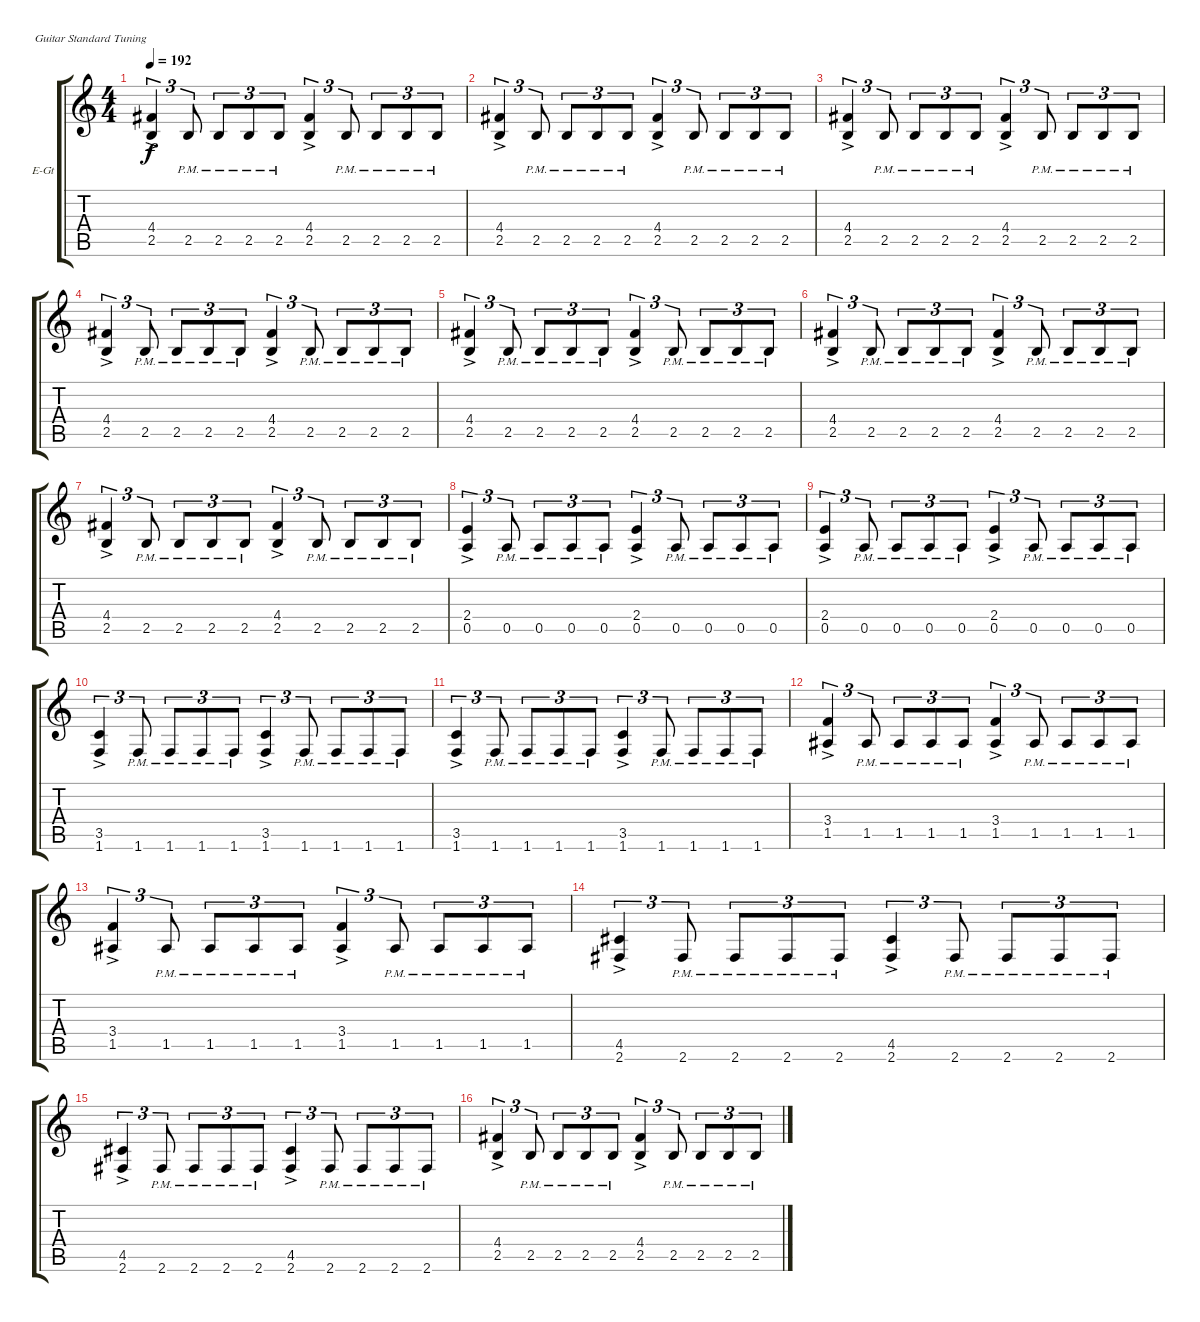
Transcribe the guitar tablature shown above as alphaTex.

\bracketExtendMode groupsimilarinstruments
\firstSystemTrackNameOrientation horizontal
\otherSystemsTrackNameOrientation horizontal
\track ("Guitar 2" "E-Gt") {instrument distortionguitar}
\staff {score tabs}
\tuning (E4 B3 G3 D3 A2 E2)
\ts (4 4)
\tempo 192
\clef g2
\ks c
(4.4{ac} 2.5{ac}).4{tu (3 2) dy f} 2.5{pm}.8{tu (3 2)} 2.5{pm}.8{tu (3 2)} 2.5{pm}.8{tu (3 2)} 2.5{pm}.8{tu (3 2)} (4.4{ac} 2.5{ac}).4{tu (3 2)} 2.5{pm}.8{tu (3 2)} 2.5{pm}.8{tu (3 2)} 2.5{pm}.8{tu (3 2)} 2.5{pm}.8{tu (3 2)} |
(4.4{ac} 2.5{ac}).4{tu (3 2)} 2.5{pm}.8{tu (3 2)} 2.5{pm}.8{tu (3 2)} 2.5{pm}.8{tu (3 2)} 2.5{pm}.8{tu (3 2)} (4.4{ac} 2.5{ac}).4{tu (3 2)} 2.5{pm}.8{tu (3 2)} 2.5{pm}.8{tu (3 2)} 2.5{pm}.8{tu (3 2)} 2.5{pm}.8{tu (3 2)} |
(4.4{ac} 2.5{ac}).4{tu (3 2)} 2.5{pm}.8{tu (3 2)} 2.5{pm}.8{tu (3 2)} 2.5{pm}.8{tu (3 2)} 2.5{pm}.8{tu (3 2)} (4.4{ac} 2.5{ac}).4{tu (3 2)} 2.5{pm}.8{tu (3 2)} 2.5{pm}.8{tu (3 2)} 2.5{pm}.8{tu (3 2)} 2.5{pm}.8{tu (3 2)} |
(4.4{ac} 2.5{ac}).4{tu (3 2)} 2.5{pm}.8{tu (3 2)} 2.5{pm}.8{tu (3 2)} 2.5{pm}.8{tu (3 2)} 2.5{pm}.8{tu (3 2)} (4.4{ac} 2.5{ac}).4{tu (3 2)} 2.5{pm}.8{tu (3 2)} 2.5{pm}.8{tu (3 2)} 2.5{pm}.8{tu (3 2)} 2.5{pm}.8{tu (3 2)} |
(4.4{ac} 2.5{ac}).4{tu (3 2)} 2.5{pm}.8{tu (3 2)} 2.5{pm}.8{tu (3 2)} 2.5{pm}.8{tu (3 2)} 2.5{pm}.8{tu (3 2)} (4.4{ac} 2.5{ac}).4{tu (3 2)} 2.5{pm}.8{tu (3 2)} 2.5{pm}.8{tu (3 2)} 2.5{pm}.8{tu (3 2)} 2.5{pm}.8{tu (3 2)} |
(4.4{ac} 2.5{ac}).4{tu (3 2)} 2.5{pm}.8{tu (3 2)} 2.5{pm}.8{tu (3 2)} 2.5{pm}.8{tu (3 2)} 2.5{pm}.8{tu (3 2)} (4.4{ac} 2.5{ac}).4{tu (3 2)} 2.5{pm}.8{tu (3 2)} 2.5{pm}.8{tu (3 2)} 2.5{pm}.8{tu (3 2)} 2.5{pm}.8{tu (3 2)} |
(4.4{ac} 2.5{ac}).4{tu (3 2)} 2.5{pm}.8{tu (3 2)} 2.5{pm}.8{tu (3 2)} 2.5{pm}.8{tu (3 2)} 2.5{pm}.8{tu (3 2)} (4.4{ac} 2.5{ac}).4{tu (3 2)} 2.5{pm}.8{tu (3 2)} 2.5{pm}.8{tu (3 2)} 2.5{pm}.8{tu (3 2)} 2.5{pm}.8{tu (3 2)} |
(2.4{ac} 0.5{ac}).4{tu (3 2)} 0.5{pm}.8{tu (3 2)} 0.5{pm}.8{tu (3 2)} 0.5{pm}.8{tu (3 2)} 0.5{pm}.8{tu (3 2)} (2.4{ac} 0.5{ac}).4{tu (3 2)} 0.5{pm}.8{tu (3 2)} 0.5{pm}.8{tu (3 2)} 0.5{pm}.8{tu (3 2)} 0.5{pm}.8{tu (3 2)} |
(2.4{ac} 0.5{ac}).4{tu (3 2)} 0.5{pm}.8{tu (3 2)} 0.5{pm}.8{tu (3 2)} 0.5{pm}.8{tu (3 2)} 0.5{pm}.8{tu (3 2)} (2.4{ac} 0.5{ac}).4{tu (3 2)} 0.5{pm}.8{tu (3 2)} 0.5{pm}.8{tu (3 2)} 0.5{pm}.8{tu (3 2)} 0.5{pm}.8{tu (3 2)} |
(3.5{ac} 1.6{ac}).4{tu (3 2)} 1.6{pm}.8{tu (3 2)} 1.6{pm}.8{tu (3 2)} 1.6{pm}.8{tu (3 2)} 1.6{pm}.8{tu (3 2)} (3.5{ac} 1.6{ac}).4{tu (3 2)} 1.6{pm}.8{tu (3 2)} 1.6{pm}.8{tu (3 2)} 1.6{pm}.8{tu (3 2)} 1.6{pm}.8{tu (3 2)} |
(3.5{ac} 1.6{ac}).4{tu (3 2)} 1.6{pm}.8{tu (3 2)} 1.6{pm}.8{tu (3 2)} 1.6{pm}.8{tu (3 2)} 1.6{pm}.8{tu (3 2)} (3.5{ac} 1.6{ac}).4{tu (3 2)} 1.6{pm}.8{tu (3 2)} 1.6{pm}.8{tu (3 2)} 1.6{pm}.8{tu (3 2)} 1.6{pm}.8{tu (3 2)} |
(3.4{ac} 1.5{ac}).4{tu (3 2)} 1.5{pm}.8{tu (3 2)} 1.5{pm}.8{tu (3 2)} 1.5{pm}.8{tu (3 2)} 1.5{pm}.8{tu (3 2)} (3.4{ac} 1.5{ac}).4{tu (3 2)} 1.5{pm}.8{tu (3 2)} 1.5{pm}.8{tu (3 2)} 1.5{pm}.8{tu (3 2)} 1.5{pm}.8{tu (3 2)} |
(3.4{ac} 1.5{ac}).4{tu (3 2)} 1.5{pm}.8{tu (3 2)} 1.5{pm}.8{tu (3 2)} 1.5{pm}.8{tu (3 2)} 1.5{pm}.8{tu (3 2)} (3.4{ac} 1.5{ac}).4{tu (3 2)} 1.5{pm}.8{tu (3 2)} 1.5{pm}.8{tu (3 2)} 1.5{pm}.8{tu (3 2)} 1.5{pm}.8{tu (3 2)} |
(4.5{ac} 2.6{ac}).4{tu (3 2)} 2.6{pm}.8{tu (3 2)} 2.6{pm}.8{tu (3 2)} 2.6{pm}.8{tu (3 2)} 2.6{pm}.8{tu (3 2)} (4.5{ac} 2.6{ac}).4{tu (3 2)} 2.6{pm}.8{tu (3 2)} 2.6{pm}.8{tu (3 2)} 2.6{pm}.8{tu (3 2)} 2.6{pm}.8{tu (3 2)} |
(4.5{ac} 2.6{ac}).4{tu (3 2)} 2.6{pm}.8{tu (3 2)} 2.6{pm}.8{tu (3 2)} 2.6{pm}.8{tu (3 2)} 2.6{pm}.8{tu (3 2)} (4.5{ac} 2.6{ac}).4{tu (3 2)} 2.6{pm}.8{tu (3 2)} 2.6{pm}.8{tu (3 2)} 2.6{pm}.8{tu (3 2)} 2.6{pm}.8{tu (3 2)} |
(4.4{ac} 2.5{ac}).4{tu (3 2)} 2.5{pm}.8{tu (3 2)} 2.5{pm}.8{tu (3 2)} 2.5{pm}.8{tu (3 2)} 2.5{pm}.8{tu (3 2)} (4.4{ac} 2.5{ac}).4{tu (3 2)} 2.5{pm}.8{tu (3 2)} 2.5{pm}.8{tu (3 2)} 2.5{pm}.8{tu (3 2)} 2.5{pm}.8{tu (3 2)}
